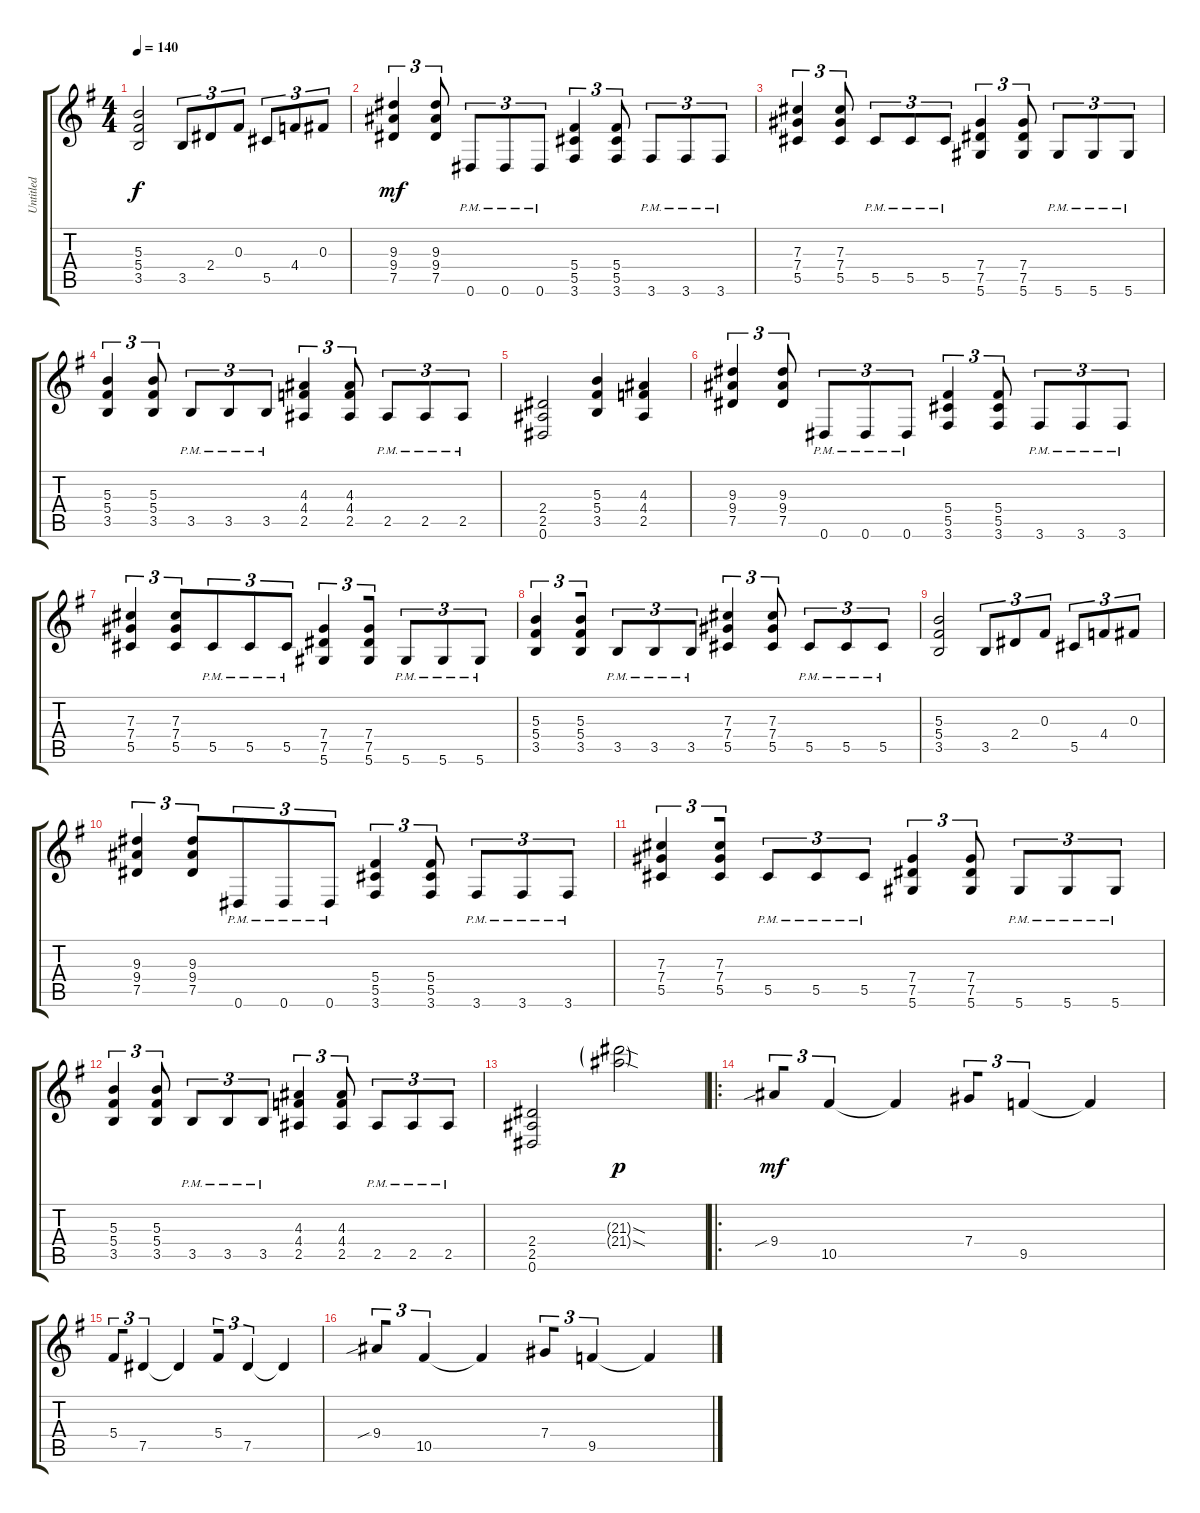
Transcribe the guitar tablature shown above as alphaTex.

\track ("Untitled" "Untitled") {instrument distortionguitar}
\staff {score tabs}
\tuning (Eb4 Bb3 Gb3 Db3 Ab2 Eb2) {hide}
\ts (4 4)
\tempo 140
\clef g2
\ks g
(5.3 5.4 3.5).2{dy f} 3.5.8{tu (3 2)} 2.4.8{tu (3 2)} 0.3.8{tu (3 2)} 5.5.8{tu (3 2)} 4.4.8{tu (3 2)} 0.3.8{tu (3 2)} |
(9.3 9.4 7.5).4{tu (3 2) dy mf} (9.3 9.4 7.5).8{tu (3 2)} 0.6{pm}.8{tu (3 2)} 0.6{pm}.8{tu (3 2)} 0.6{pm}.8{tu (3 2)} (5.4 5.5 3.6).4{tu (3 2)} (5.4 5.5 3.6).8{tu (3 2)} 3.6{pm}.8{tu (3 2)} 3.6{pm}.8{tu (3 2)} 3.6{pm}.8{tu (3 2)} |
(7.3 7.4 5.5).4{tu (3 2)} (7.3 7.4 5.5).8{tu (3 2)} 5.5{pm}.8{tu (3 2)} 5.5{pm}.8{tu (3 2)} 5.5{pm}.8{tu (3 2)} (7.4 7.5 5.6).4{tu (3 2)} (7.4 7.5 5.6).8{tu (3 2)} 5.6{pm}.8{tu (3 2)} 5.6{pm}.8{tu (3 2)} 5.6{pm}.8{tu (3 2)} |
(5.3 5.4 3.5).4{tu (3 2)} (5.3 5.4 3.5).8{tu (3 2)} 3.5{pm}.8{tu (3 2)} 3.5{pm}.8{tu (3 2)} 3.5{pm}.8{tu (3 2)} (4.3 4.4 2.5).4{tu (3 2)} (4.3 4.4 2.5).8{tu (3 2)} 2.5{pm}.8{tu (3 2)} 2.5{pm}.8{tu (3 2)} 2.5{pm}.8{tu (3 2)} |
(2.4 2.5 0.6).2 (5.3 5.4 3.5).4 (4.3 4.4 2.5).4 |
(9.3 9.4 7.5).4{tu (3 2)} (9.3 9.4 7.5).8{tu (3 2)} 0.6{pm}.8{tu (3 2)} 0.6{pm}.8{tu (3 2)} 0.6{pm}.8{tu (3 2)} (5.4 5.5 3.6).4{tu (3 2)} (5.4 5.5 3.6).8{tu (3 2)} 3.6{pm}.8{tu (3 2)} 3.6{pm}.8{tu (3 2)} 3.6{pm}.8{tu (3 2)} |
(7.3 7.4 5.5).4{tu (3 2) beam merge} (7.3 7.4 5.5).8{tu (3 2) beam merge} 5.5{pm}.8{tu (3 2)} 5.5{pm}.8{tu (3 2) beam merge} 5.5{pm}.8{tu (3 2) beam merge} (7.4 7.5 5.6).4{tu (3 2) beam merge} (7.4 7.5 5.6).8{tu (3 2)} 5.6{pm}.8{tu (3 2)} 5.6{pm}.8{tu (3 2)} 5.6{pm}.8{tu (3 2)} |
(5.3 5.4 3.5).4{tu (3 2) beam merge} (5.3 5.4 3.5).8{tu (3 2)} 3.5{pm}.8{tu (3 2)} 3.5{pm}.8{tu (3 2)} 3.5{pm}.8{tu (3 2)} (7.3 7.4 5.5).4{tu (3 2)} (7.3 7.4 5.5).8{tu (3 2)} 5.5{pm}.8{tu (3 2)} 5.5{pm}.8{tu (3 2)} 5.5{pm}.8{tu (3 2)} |
(5.3 5.4 3.5).2 3.5.8{tu (3 2)} 2.4.8{tu (3 2)} 0.3.8{tu (3 2)} 5.5.8{tu (3 2) beam merge} 4.4.8{tu (3 2) beam merge} 0.3.8{tu (3 2)} |
(9.3 9.4 7.5).4{tu (3 2) beam merge} (9.3 9.4 7.5).8{tu (3 2) beam merge} 0.6{pm}.8{tu (3 2) beam merge} 0.6{pm}.8{tu (3 2)} 0.6{pm}.8{tu (3 2)} (5.4 5.5 3.6).4{tu (3 2)} (5.4 5.5 3.6).8{tu (3 2)} 3.6{pm}.8{tu (3 2) beam merge} 3.6{pm}.8{tu (3 2)} 3.6{pm}.8{tu (3 2)} |
(7.3 7.4 5.5).4{tu (3 2) beam merge} (7.3 7.4 5.5).8{tu (3 2)} 5.5{pm}.8{tu (3 2)} 5.5{pm}.8{tu (3 2)} 5.5{pm}.8{tu (3 2)} (7.4 7.5 5.6).4{tu (3 2)} (7.4 7.5 5.6).8{tu (3 2)} 5.6{pm}.8{tu (3 2)} 5.6{pm}.8{tu (3 2)} 5.6{pm}.8{tu (3 2)} |
(5.3 5.4 3.5).4{tu (3 2)} (5.3 5.4 3.5).8{tu (3 2)} 3.5{pm}.8{tu (3 2)} 3.5{pm}.8{tu (3 2)} 3.5{pm}.8{tu (3 2)} (4.3 4.4 2.5).4{tu (3 2)} (4.3 4.4 2.5).8{tu (3 2)} 2.5{pm}.8{tu (3 2)} 2.5{pm}.8{tu (3 2)} 2.5{pm}.8{tu (3 2)} |
(2.4 2.5 0.6).2 (21.3{sod g} 21.4{sod g}).2{dy p} |
\ro
9.4{sib}.8{tu (3 2) dy mf beam merge} 10.5.4{tu (3 2) beam merge} 10.5{t}.4{beam merge} 7.4.8{tu (3 2) beam merge} 9.5.4{tu (3 2) beam merge} 9.5{t}.4 |
5.4.8{tu (3 2) beam merge} 7.5.4{tu (3 2) beam merge} 7.5{t}.4{beam merge} 5.4.8{tu (3 2)} 7.5.4{tu (3 2) beam merge} 7.5{t}.4 |
9.4{sib}.8{tu (3 2) beam merge} 10.5.4{tu (3 2) beam merge} 10.5{t}.4{beam merge} 7.4.8{tu (3 2) beam merge} 9.5.4{tu (3 2)} 9.5{t}.4
